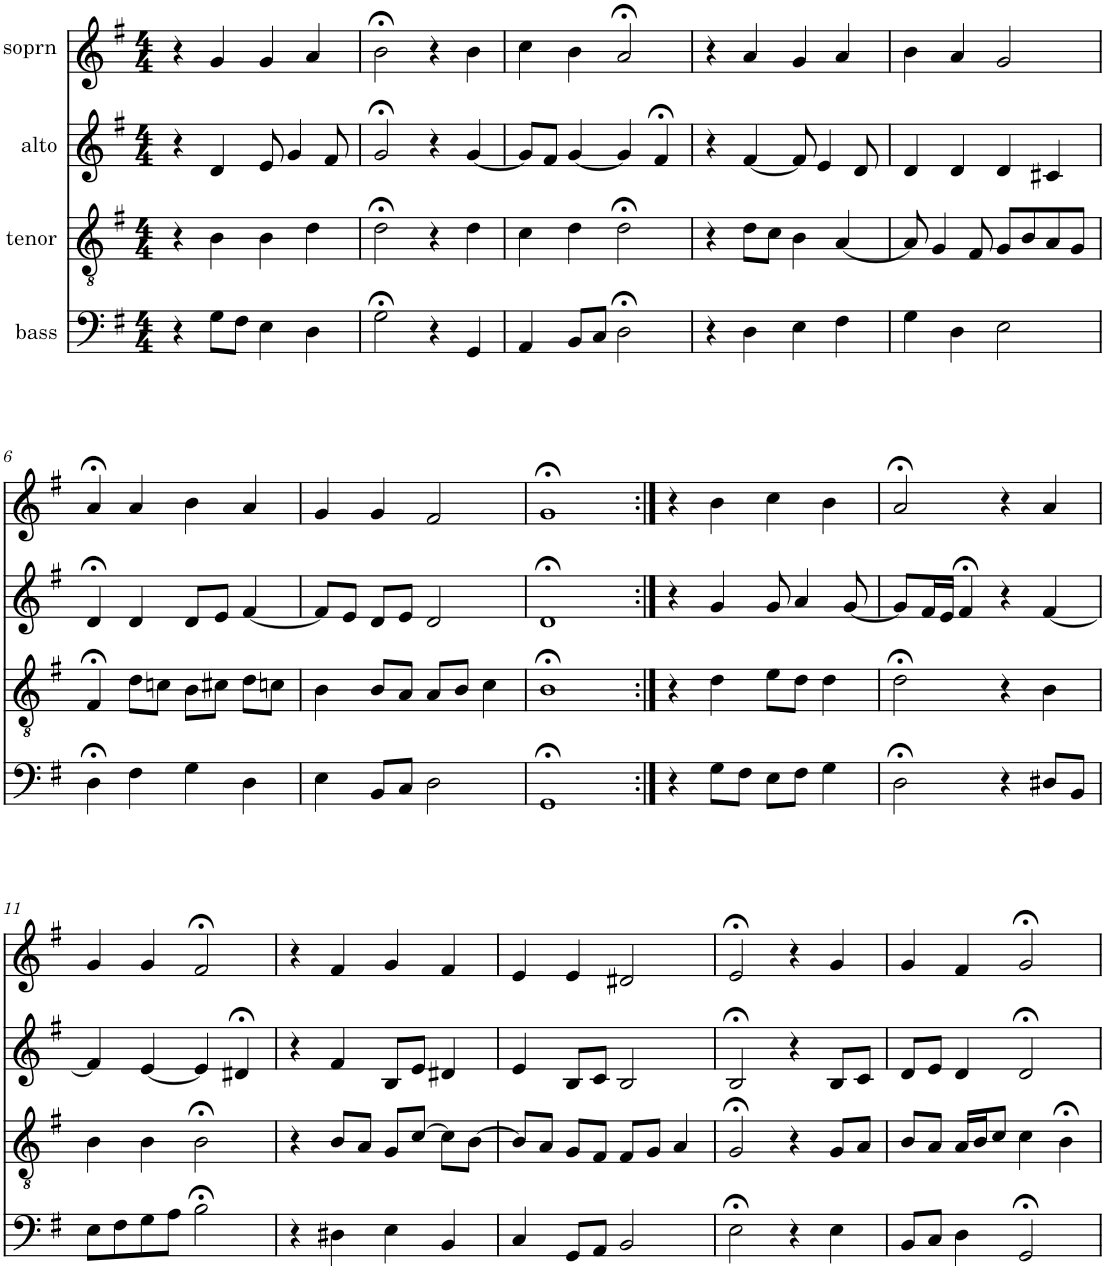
**kern	**kern	**kern	**kern
*part4	*part3	*part2	*part1
*staff4	*staff3	*staff2	*staff1
*I"bass	*I"tenor	*I"alto	*I"soprn
*clefF4	*clefGv2	*clefG2	*clefG2
*k[f#]	*k[f#]	*k[f#]	*k[f#]
*G:	*G:	*G:	*G:
*M4/4	*M4/4	*M4/4	*M4/4
=1	=1	=1	=1
4r	4r	4r	4r
8G\L	4B\	4d/	4g/
8F#\J	.	.	.
4E\	4B\	8e/	4g/
.	.	4g/	.
4D\	4d\	.	4a/
.	.	8f#/	.
=2	=2	=2	=2
2G;<\	2d;<\	2g;</	2b;<\
4r	4r	4r	4r
4GG/	4d\	[4g/	4b\
=3	=3	=3	=3
4AA/	4c\	8g/L]	4cc\
.	.	8f#/J	.
8BB/L	4d\	[4g/	4b\
8C/J	.	.	.
2D;<\	2d;<\	4g/]	2a;</
.	.	4f#;</	.
=4	=4	=4	=4
4r	4r	4r	4r
4D\	8d\L	[4f#/	4a/
.	8c\J	.	.
4E\	4B\	8f#/]	4g/
.	.	4e/	.
4F#\	[4A/	.	4a/
.	.	8d/	.
=5	=5	=5	=5
4G\	8A/]	4d/	4b\
.	4G/	.	.
4D\	.	4d/	4a/
.	8F#/	.	.
2E\	8G/L	4d/	2g/
.	8B/	.	.
.	8A/	4c#X/	.
.	8G/J	.	.
!!LO:LB:g=z
=6	=6	=6	=6
4D;<\	4F#;</	4d;</	4a;</
4F#\	8d\L	4d/	4a/
.	8cn\J	.	.
4G\	8B\L	8d/L	4b\
.	8c#X\J	8e/J	.
4D\	8d\L	[4f#/	4a/
.	8cn\J	.	.
=7	=7	=7	=7
4E\	4B\	8f#/L]	4g/
.	.	8e/J	.
8BB/L	8B/L	8d/L	4g/
8C/J	8A/J	8e/J	.
2D\	8A/L	2d/	2f#/
.	8B/J	.	.
.	4c\	.	.
=8	=8	=8	=8
1GG;<	1B;<	1d;<	1g;<
=9:|!	=9:|!	=9:|!	=9:|!
4r	4r	4r	4r
8G\L	4d\	4g/	4b\
8F#\J	.	.	.
8E\L	8e\L	8g/	4cc\
8F#\J	8d\J	4a/	.
4G\	4d\	.	4b\
.	.	[8g/	.
=10	=10	=10	=10
2D;<\	2d;<\	8g/L]	2a;</
.	.	16f#/L	.
.	.	16e/JJ	.
.	.	4f#;</	.
4r	4r	4r	4r
8D#X/L	4B\	[4f#/	4a/
8BB/J	.	.	.
!!LO:LB:g=z
=11	=11	=11	=11
8E\L	4B\	4f#/]	4g/
8F#\	.	.	.
8G\	4B\	[4e/	4g/
8A\J	.	.	.
2B;<\	2B;<\	4e/]	2f#;</
.	.	4d#X;</	.
=12	=12	=12	=12
4r	4r	4r	4r
4D#X\	8B/L	4f#/	4f#/
.	8A/J	.	.
4E\	8G/L	8B/L	4g/
.	[8c/J	8e/J	.
4BB/	8c\L]	4d#X/	4f#/
.	[8B\J	.	.
=13	=13	=13	=13
4C/	8B/L]	4e/	4e/
.	8A/J	.	.
8GG/L	8G/L	8B/L	4e/
8AA/J	8F#/J	8c/J	.
2BB/	8F#/L	2B/	2d#X/
.	8G/J	.	.
.	4A/	.	.
=14	=14	=14	=14
2E;<\	2G;</	2B;</	2e;</
4r	4r	4r	4r
4E\	8G/L	8B/L	4g/
.	8A/J	8c/J	.
=15	=15	=15	=15
8BB/L	8B/L	8d/L	4g/
8C/J	8A/J	8e/J	.
4D\	16A/LL	4d/	4f#/
.	16B/J	.	.
.	8c/J	.	.
2GG;</	4c\	2d;</	2g;</
.	4B;<\	.	.
=	=	=	=
*-	*-	*-	*-
